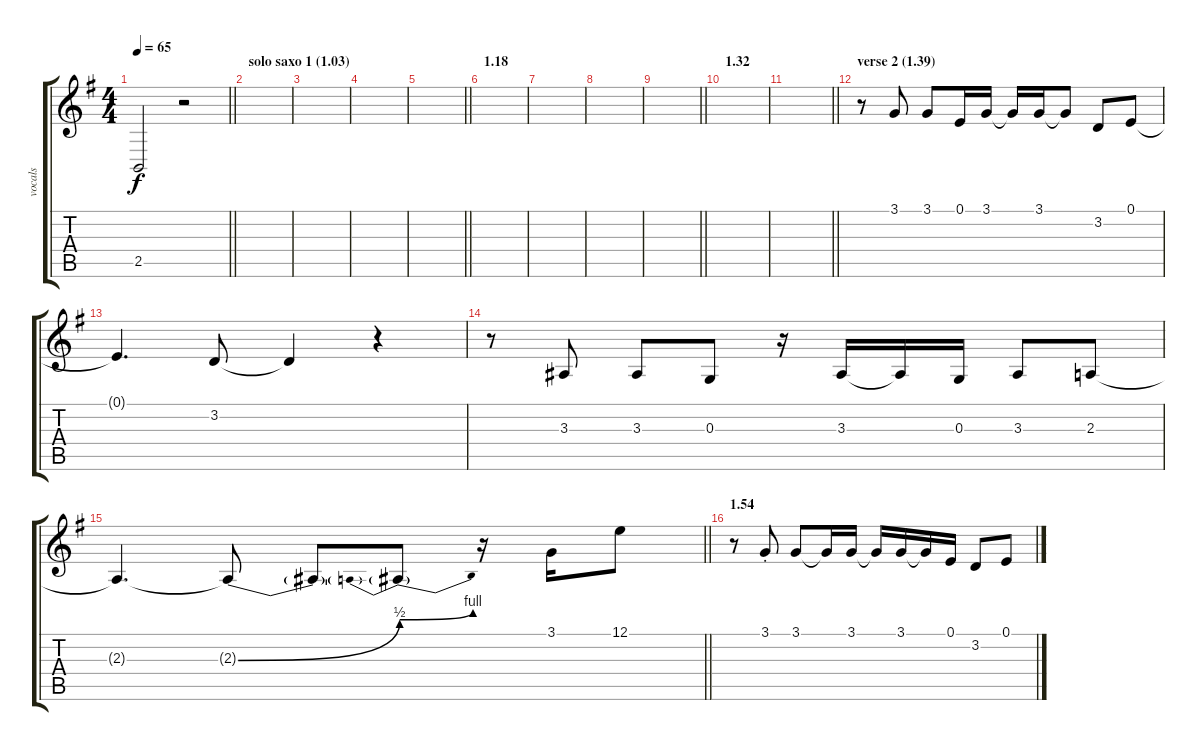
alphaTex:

\track ("vocals" "vocals") {instrument clarinet}
\staff {score tabs}
\tuning (E4 B3 G3 D3 A2 E2) {hide}
\ts (4 4)
\tempo 65
\clef g2
\barLineRight lightlight
\ks g
2.5{t}.2{dy f} r.2 |
\section ("" "solo saxo 1 (1.03)")
|
|
|
\barLineRight lightlight
|
\section ("" "1.18")
|
|
|
\barLineRight lightlight
|
\section ("" "1.32")
|
\barLineRight lightlight
|
\section ("" "verse 2 (1.39)")
r.8 3.1.8 3.1.8 0.1.16 3.1.16 3.1{t}.16 3.1.16 3.1{t}.8 3.2.8 0.1.8 |
0.1{t}.4{d} 3.2.8 3.2{t}.4 r.4 |
r.8 3.3.8 3.3.8 0.3.8 r.16 3.3.16 3.3{t}.16 0.3.16 3.3.8 2.3.8 |
\barLineRight lightlight
2.3{t}.4{d} 2.3{be (bend 0 0 60 2) t}.8 2.3{t}.8 2.3{be (prebendbend 0 2 60 4) t}.8 r.16 3.1.16 12.1.8 |
\section ("" "1.54")
r.8 3.1{st}.8 3.1.8 3.1{t}.16 3.1.16 3.1{t}.16 3.1.16 3.1{t}.16 0.1.16 3.2.8 0.1.8
